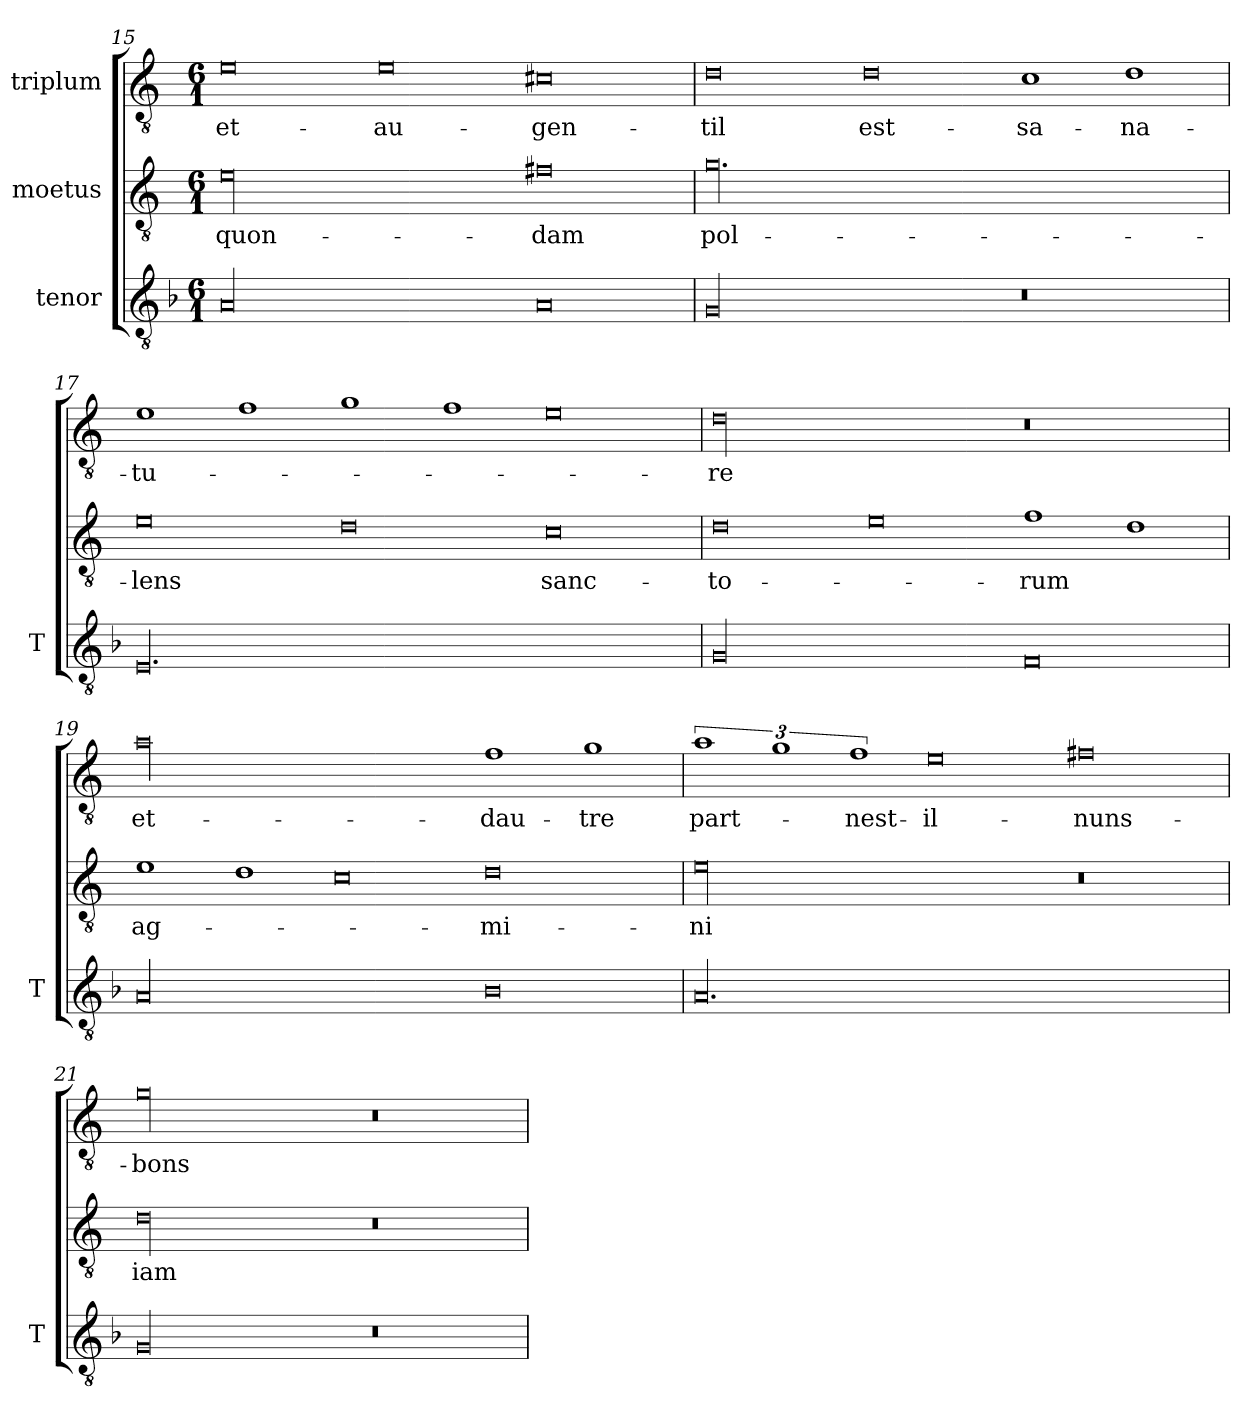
**kern	**kern	**text	**kern	**text
*part3	*part2	*part2	*part1	*part1
*staff3	*staff2	*staff2	*staff1	*staff1
*I"tenor	*I"moetus	*	*I"triplum	*
*I'T	*	*	*	*
*clefGv2	*clefGv2	*	*clefGv2	*
*k[b-]	*k[]	*	*k[]	*
*F:	*C:	*	*C:	*
*M6/1	*M6/1	*	*M6/1	*
=15	=15	=15	=15	=15
00A/	00e\	quon-	0e\	et-
.	.	.	0e\	au-
0A/	0f#Xi\	-dam	0c#Xi\	gen-
!!LO:LB:g=z
=16	=16	=16	=16	=16
00G/	00.g\	pol-	0d\	-til
.	.	.	0d\	est-
0r	.	.	1c\	sa-
.	.	.	1d\	na-
=17	=17	=17	=17	=17
00.E/	0e\	-lens	1e\	-tu-
.	.	.	1f\	.
.	0d\	.	1g\	.
.	.	.	1f\	.
.	0c\	sanc-	0e\	.
=18	=18	=18	=18	=18
00G/	0d\	-to-	00d\	-re
.	0e\	.	.	.
0F/	1f\	-rum	0r	.
.	1d\	.	.	.
=19	=19	=19	=19	=19
00A/	1e\	ag-	00a\	et-
.	1d\	.	.	.
.	0c\	.	.	.
0B-\	0d\	-mi-	1f\	dau-
.	.	.	1g\	-tre
!!LO:LB:g=z
=20	=20	=20	=20	=20
00.A/	00e\	-ni	3%2a\	part-
.	.	.	3%2g\	.
.	.	.	3%2f\	nest-
.	.	.	0e\	il-
.	0r	.	0f#Xi\	nuns-
=21	=21	=21	=21	=21
00G/	00d\	iam-	00g\	bons-
0r	0r	.	0r	.
=	=	=	=	=
*-	*-	*-	*-	*-
